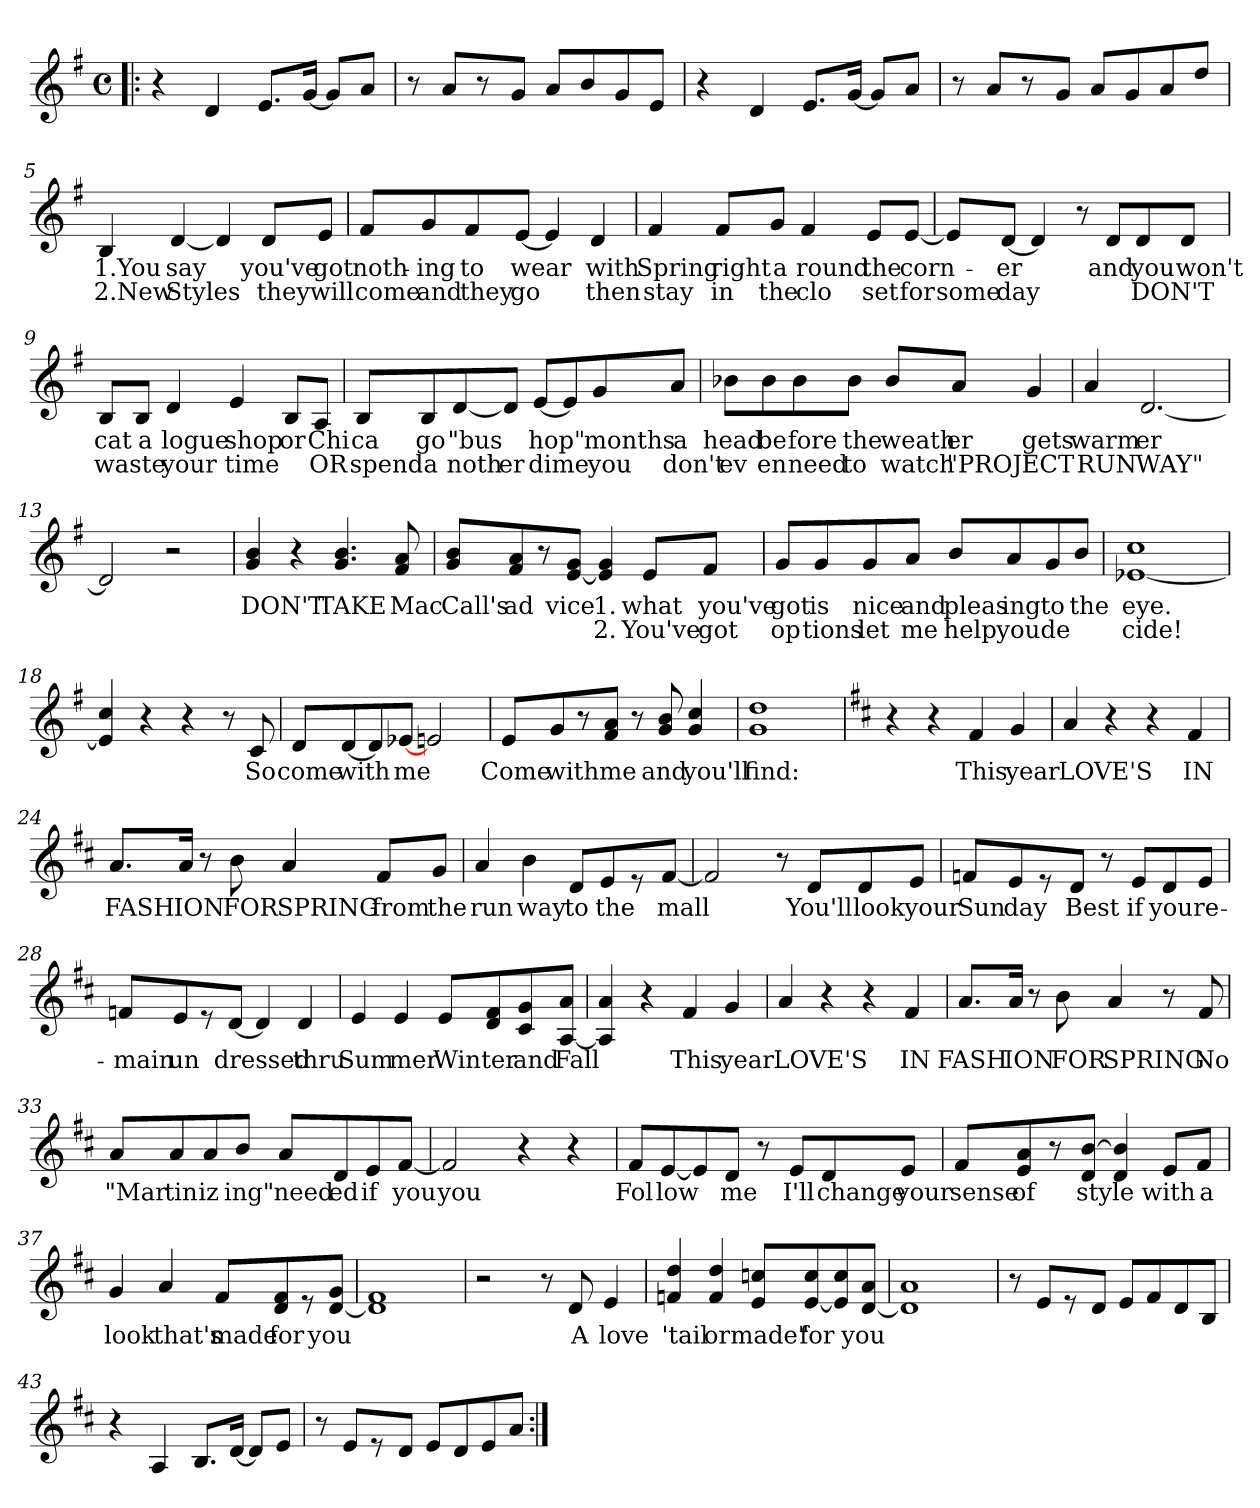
**kern	**text	**text
*part1	*part1	*part1
*staff1	*staff1	*staff1
*clefG2	*	*
*k[f#]	*	*
*G:	*	*
*M4/4	*	*
*met(c)	*	*
=1!|:	=1!|:	=1!|:
4r	.	.
4d/	.	.
8.e/L	.	.
[16g/Jk	.	.
8g/L]	.	.
8a/J	.	.
=2	=2	=2
8r	.	.
8a/L	.	.
8r	.	.
8g/J	.	.
8a/L	.	.
8b/	.	.
8g/	.	.
8e/J	.	.
=3	=3	=3
4r	.	.
4d/	.	.
8.e/L	.	.
[16g/Jk	.	.
8g/L]	.	.
8a/J	.	.
=4	=4	=4
8r	.	.
8a/L	.	.
8r	.	.
8g/J	.	.
8a/L	.	.
8g/	.	.
8a/	.	.
8dd/J	.	.
!!LO:LB:g=z
=5	=5	=5
4B/	1.You	2.New
[4d/	say	Styles
4d/]	.	.
8d/L	you've	they
8e/J	got	will
=6	=6	=6
8f#/L	noth-	come
8g/	-ing	and
8f#/	to	they
[8e/J	wear	go
4e/]	.	.
4d/	with	then
!!LO:LB:g=z
=7	=7	=7
4f#/	Spring	stay
8f#/L	right	in
8g/J	a	the
4f#/	round	clo
8e/L	the	set
[8e/J	corn-	for
=8	=8	=8
8e/L]	.	some
[8d/J	-er	day
4d/]	.	.
8r	.	.
8d/L	and	.
8d/	you	DON'T
8d/J	won't	.
!!LO:LB:g=z
=9	=9	=9
8B/L	cat	waste
8B/J	a	.
4d/	logue	your
4e/	shop	time
8B/L	or	.
8A/J	Chi	OR
=10	=10	=10
8B/L	ca	spend
8B/	go	a
[8d/	"bus	noth
8d/J]	.	er
[8e/L	hop"	dime
8e/]	.	.
8g/	months	you
8a/J	a	don't
!!LO:LB:g=z
=11	=11	=11
8b-X\L	head	ev
8b-\	be	en
8b-\	fore	need
8b-\J	the	to
8b-/L	weath	watch
8a/J	er	"PROJ
4g/	gets	ECT
=12	=12	=12
4a/	warm	RUN
[2.d/	er	WAY"
=13	=13	=13
2d/]	.	.
2r	.	.
!!LO:LB:g=z
=14	=14	=14
4g/ 4b/	DON'T	.
4r	.	.
4.g/ 4.b/	TAKE	.
8f#/ 8a/	Mac	.
=15	=15	=15
8g/ 8b/L	Call's	.
8f#/ 8a/	ad	.
8r	.	.
[8e/ 8g/J	vice	.
4e/] 4g/	1.	2.
8e/L	what	You've
8f#/J	you've	got
=16	=16	=16
8g/L	got	op
8g/	is	tions
8g/	nice	let
8a/J	and	me
8b/L	pleas	help
8a/	ing	you
8g/	to	de
8b/J	the	.
!!LO:LB:g=z
=17	=17	=17
[1e-X 1cc	eye.	cide!
=18	=18	=18
4e-/] 4cc/	.	.
4r	.	.
4r	.	.
8r	.	.
8c/	So	.
=19	=19	=19
8d/L	come	.
[8d/	with	.
8d/]	.	.
[8e-X/J	me	.
2e/	.	.
=20	=20	=20
8e/L	Come	.
8g/	with	.
8r	.	.
8f#/ 8a/J	me	.
8r	.	.
8g/ 8b/	and	.
4g/ 4cc/	you'll	.
=21	=21	=21
1g 1dd	find:	.
!!LO:PB:g=z
=22	=22	=22
*k[f#c#]	*	*
*D:	*	*
4r	.	CHORUS:
4r	.	.
4f#/	This	.
4g/	year	.
=23	=23	=23
4a/	LOVE'S	.
4r	.	.
4r	.	.
4f#/	IN	.
=24	=24	=24
8.a/L	FASH	.
16a/Jk	ION	.
8r	.	.
8b\	FOR	.
4a/	SPRING	.
8f#/L	from	.
8g/J	the	.
=25	=25	=25
4a/	run	.
4b\	way	.
8d/L	to	.
8e/	the	.
8r	.	.
[8f#/J	mall	.
!!LO:LB:g=z
=26	=26	=26
2f#/]	.	.
8r	.	.
8d/L	You'll	.
8d/	look	.
8e/J	your	.
=27	=27	=27
8fn/L	Sun	.
8e/	day	.
8r	.	.
8d/J	Best	.
8r	.	.
8e/L	if	.
8d/	you	.
8e/J	re-	.
=28	=28	=28
8fn/L	-main	.
8e/	un	.
8r	.	.
[8d/J	dressed	.
4d/]	.	.
4d/	thru	.
!!LO:LB:g=z
=29	=29	=29
4e/	Sum	.
4e/	mer	.
8e/L	Win	.
8d/ 8f#/	ter	.
8c#/ 8g/	and	.
[8A/ 8a/J	Fall	.
=30	=30	=30
4A/] 4a/	.	.
4r	.	.
4f#/	This	.
4g/	year	.
=31	=31	=31
4a/	LOVE'S	.
4r	.	.
4r	.	.
4f#/	IN	.
!!LO:LB:g=z
=32	=32	=32
8.a/L	FASH	.
16a/Jk	ION	.
8r	.	.
8b\	FOR	.
4a/	SPRING	.
8r	.	.
8f#/	No	.
=33	=33	=33
8a/L	"Mar	.
8a/	tin	.
8a/	iz	.
8b/J	ing"	.
8a/L	need	.
8d/	ed	.
8e/	if	.
[8f#/J	you	.
=34	=34	=34
2f#/]	you	.
4r	.	.
4r	.	.
=35	=35	=35
8f#/L	Fol	.
[8e/	low	.
8e/]	.	.
8d/J	me	.
8r	.	.
8e/L	I'll	.
8d/	change	.
8e/J	your	.
!!LO:LB:g=z
=36	=36	=36
8f#/L	sense	.
8e/ 8a/	of	.
8r	.	.
8d/ [8b/J	style	.
4d/ 4b/]	.	.
8e/L	with	.
8f#/J	a	.
=37	=37	=37
4g/	look	.
4a/	that's	.
8f#/L	made	.
8d/ 8f#/	for	.
8r	.	.
[8d/ 8g/J	you	.
=38	=38	=38
1d] 1f#	.	.
=39	=39	=39
2r	.	.
8r	.	.
8d/	A	.
4e/	love	.
!!LO:LB:g=z
=40	=40	=40
4fn/ 4dd/	'tail	.
4f/ 4dd/	or	.
8e/ 8ccn/L	made"	.
[8e/ 8cc/	for	.
8e/] 8cc/	.	.
[8d/ 8a/J	you	.
=41	=41	=41
1d] 1a	.	.
=42	=42	=42
8r	.	.
8e/L	.	.
8r	.	.
8d/J	.	.
8e/L	.	.
8f#/	.	.
8d/	.	.
8B/J	.	.
=43	=43	=43
4r	.	.
4A/	.	.
8.B/L	.	.
[16d/Jk	.	.
8d/L]	.	.
8e/J	.	.
=44	=44	=44
8r	.	.
8e/L	.	.
8r	.	.
8d/J	.	.
8e/L	.	.
8d/	.	.
8e/	.	.
8a/J	.	.
=:|!	=:|!	=:|!
*-	*-	*-
